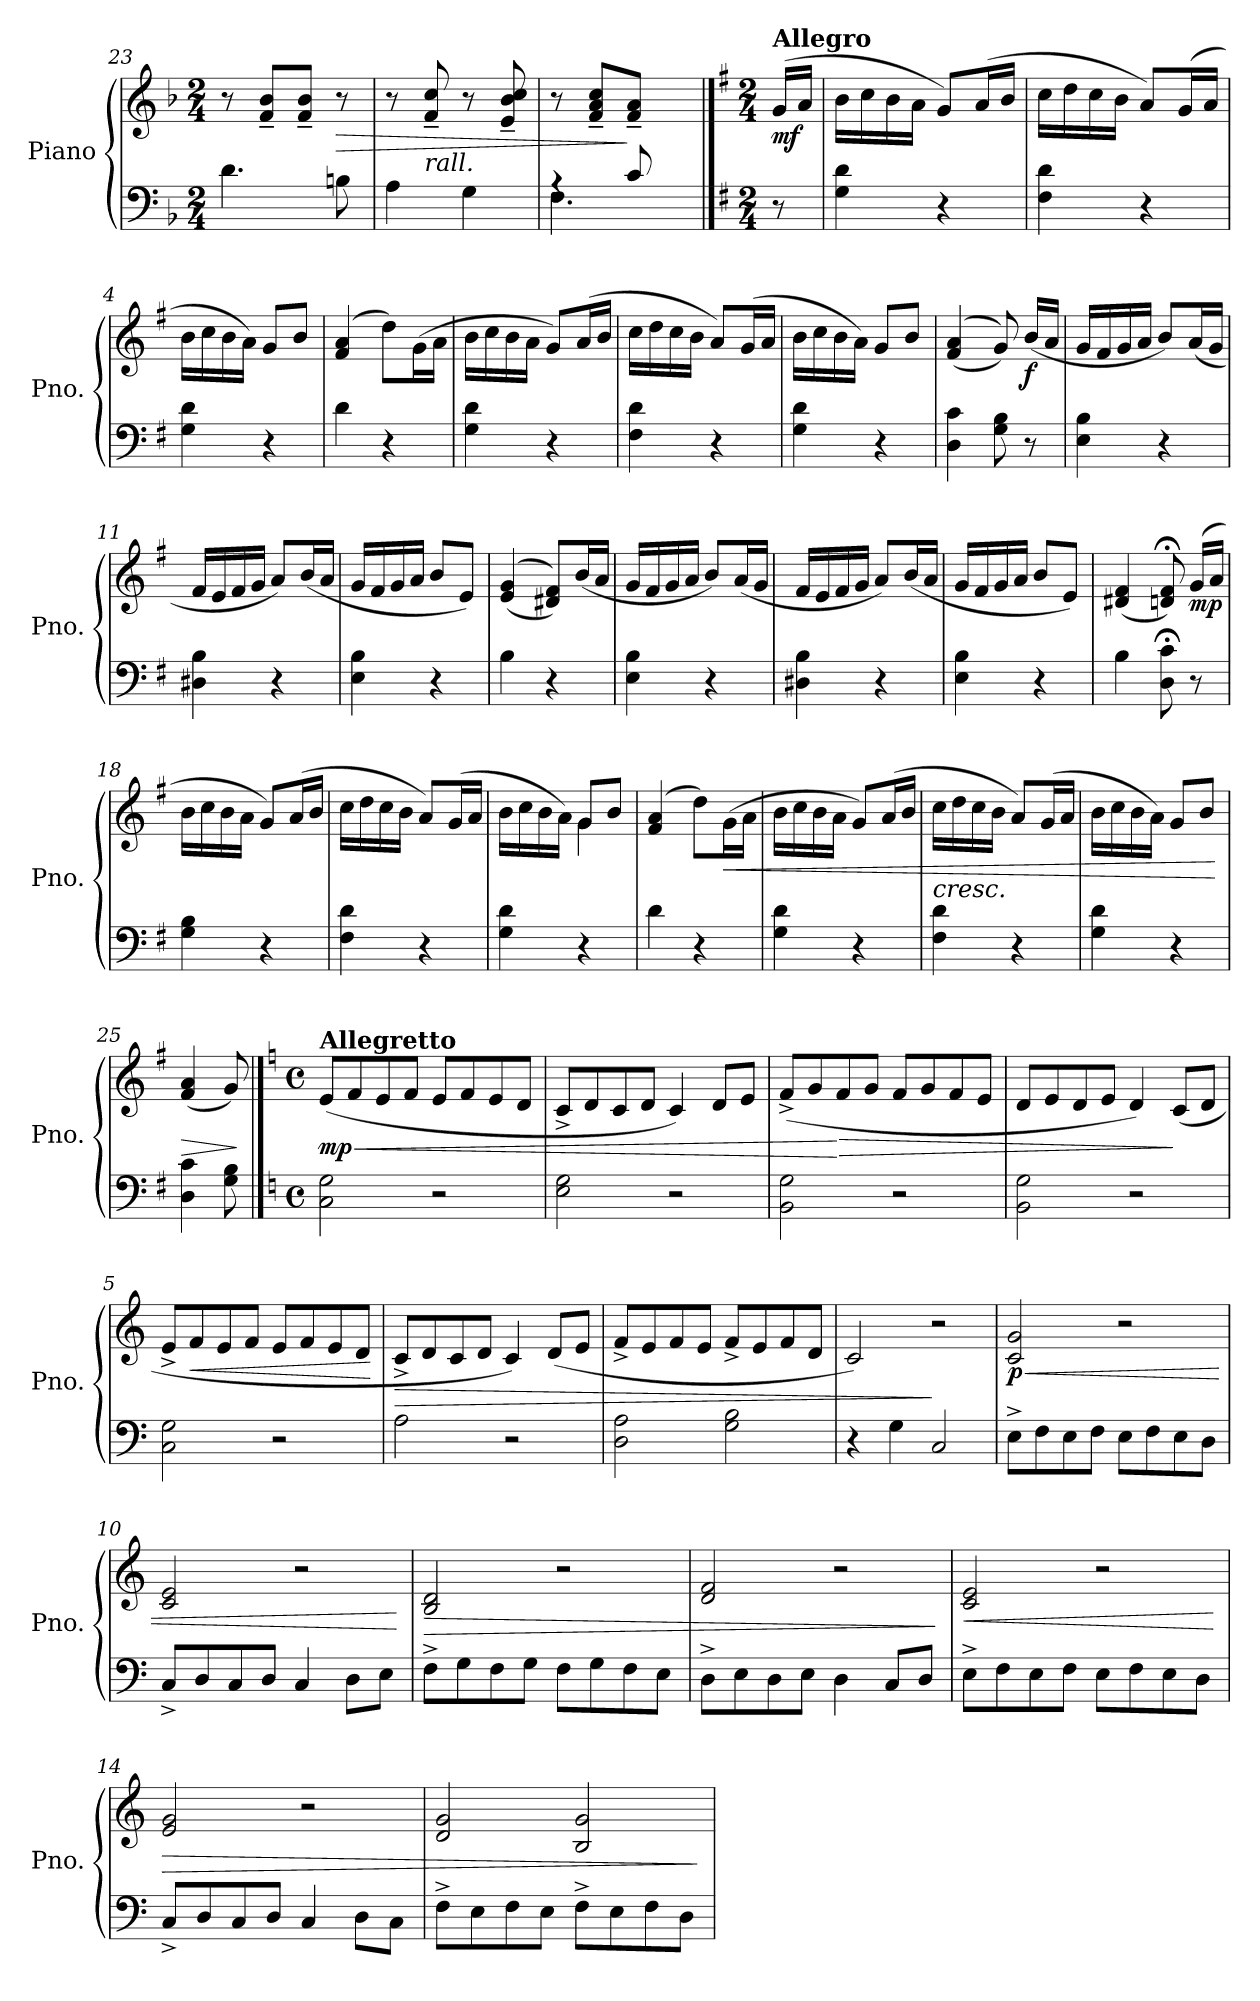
**kern	**kern	**dynam
*part1	*part1	*part1
*staff2	*staff1	*staff1/2
*I"Piano	*	*
*I'Pno.	*	*
*clefF4	*clefG2	*
*k[b-]	*k[b-]	*
*M2/4	*M2/4	*
=23	=23	=23
4.d<\	8r	.
.	8f/~ 8b-/~L	.
.	8f/~ 8b-/~J	.
!	!	!LO:HP:b
8B<\	8r	>
=24	=24	=24
4A\	8r	.
!	!LO:TX:b:i:t=rall.	!
.	8f/~ 8cc/~	.
4G\	8r	.
.	8e/~ 8b-/~ 8cc/~	.
=25	=25	=25
*^	*	*
4rA	4.F\	8r	.
.	.	8f/~ 8a/~ 8cc/~L	.
8c/	.	8f/~ 8a/~J	]
8ryy	8ryy	8ryy	.
*v	*v	*	*
!!LO:LB:g=z
==1	==1	==1
*k[f#]	*k[f#]	*
*M2/4	*M2/4	*
*^	*	*
!	!	!LO:TX:a:B:t=Allegro	!
!	!	!	!LO:DY:b
*v	*v	*	*
8r	(>16g/LL	mf
.	16a/JJ	.
=2	=2	=2
4G\ 4d\	16b\LL	.
.	16cc\	.
.	16b\	.
.	16a\JJ	.
4r	8g/L)	.
.	(>16a/L	.
.	16b/JJ	.
=3	=3	=3
4F#\ 4d\	16cc\LL	.
.	16dd\	.
.	16cc\	.
.	16b\JJ	.
4r	8a/L)	.
.	(>16g/L	.
.	16a/JJ	.
=4	=4	=4
4G\ 4d\	16b\LL	.
.	16cc\	.
.	16b\	.
.	16a\JJ)	.
4r	8g/L	.
.	8b/J	.
=5	=5	=5
4d\	(>4f#/ 4a/	.
4r	8dd\L)	.
.	(>16g\L	.
.	16a\JJ	.
=6	=6	=6
4G\ 4d\	16b\LL	.
.	16cc\	.
.	16b\	.
.	16a\JJ	.
4r	8g/L)	.
.	(>16a/L	.
.	16b/JJ	.
!!LO:LB:g=z
=7	=7	=7
4F#\ 4d\	16cc\LL	.
.	16dd\	.
.	16cc\	.
.	16b\JJ	.
4r	8a/L)	.
.	(>16g/L	.
.	16a/JJ	.
=8	=8	=8
4G\ 4d\	16b\LL	.
.	16cc\	.
.	16b\	.
.	16a\JJ)	.
4r	8g/L	.
.	8b/J	.
=9	=9	=9
4D\ 4c\	(<(>4f#/ 4a/	.
8G\ 8B\	8g/))	.
!	!	!LO:DY:b
8r	(>16b/LL	f
.	16a/JJ	.
=10	=10	=10
4E\ 4B\	16g/LL	.
.	16f#/	.
.	16g/	.
.	16a/JJ	.
4r	8b/L)	.
.	(>16a/L	.
.	16g/JJ	.
=11	=11	=11
4D#X\ 4B\	16f#/LL	.
.	16e/	.
.	16f#/	.
.	16g/JJ	.
4r	8a/L)	.
.	(>16b/L	.
.	16a/JJ	.
!!LO:PB:g=z
=12	=12	=12
4E\ 4B\	16g/LL	.
.	16f#/	.
.	16g/	.
.	16a/JJ	.
4r	8b/L	.
.	8e/J)	.
=13	=13	=13
4B\	(<(>4e/ 4g/	.
4r	8d#X/ 8f#/L))	.
.	(>16b/L	.
.	16a/JJ	.
=14	=14	=14
4E\ 4B\	16g/LL	.
.	16f#/	.
.	16g/	.
.	16a/JJ	.
4r	8b/L)	.
.	(>16a/L	.
.	16g/JJ	.
=15	=15	=15
4D#X\ 4B\	16f#/LL	.
.	16e/	.
.	16f#/	.
.	16g/JJ	.
4r	8a/L)	.
.	(>16b/L	.
.	16a/JJ	.
=16	=16	=16
4E\ 4B\	16g/LL	.
.	16f#/	.
.	16g/	.
.	16a/JJ	.
4r	8b/L	.
.	8e/J)	.
=17	=17	=17
4B\	(>4d#X/ 4f#/	.
8D\;< 8c\;<	8dn/;< 8f#/;<)	.
!	!	!LO:DY:b
8r	(>16g/LL	mp
.	16a/JJ	.
!!LO:LB:g=z
=18	=18	=18
4G\ 4B\	16b\LL	.
.	16cc\	.
.	16b\	.
.	16a\JJ	.
4r	8g/L)	.
.	(>16a/L	.
.	16b/JJ	.
=19	=19	=19
4F#\ 4d\	16cc\LL	.
.	16dd\	.
.	16cc\	.
.	16b\JJ	.
4r	8a/L)	.
.	(>16g/L	.
.	16a/JJ	.
=20	=20	=20
*	*^	*
4G\ 4d\	16b\LL	4ryy	.
.	16cc\	.	.
.	16b\	.	.
.	16a\JJ)	.	.
4r	8g/L	4g\	.
.	8b/J	.	.
*	*v	*v	*
=21	=21	=21
4d\	(>4f#/ 4a/	.
4r	8dd\L)	.
!	!	!LO:HP:b
.	(>16g\L	<
.	16a\JJ	.
=22	=22	=22
4G\ 4d\	16b\LL	.
.	16cc\	.
.	16b\	.
.	16a\JJ	.
4r	8g/L)	.
.	(>16a/L	.
.	16b/JJ	.
!!LO:LB:g=z
=23	=23	=23
!	!LO:TX:b:i:t=cresc.	!
4F#\ 4d\	16cc\LL	.
.	16dd\	.
.	16cc\	.
.	16b\JJ	.
4r	8a/L)	.
.	(>16g/L	.
.	16a/JJ	.
=24	=24	=24
4G\ 4d\	16b\LL	.
.	16cc\	.
.	16b\	.
.	16a\JJ)	.
4r	8g/L	.
.	8b/J	.
.	.	[
=25	=25	=25
!	!	!LO:HP:b
4D\ 4c\	(<4f#/ 4a/	>
8G\ 8B\	8g/)	.
.	.	]
!!LO:LB:g=z
==1	==1	==1
*k[]	*k[]	*
*M4/4	*M4/4	*
*met(c)	*met(c)	*
!	!LO:TX:a:B:t=Allegretto	!
!	!	!LO:HP:b
!	!	!LO:DY:n=1:b
2C\< 2G\<	(<8e/L	< mp
.	8f/	.
.	8e/	.
.	8f/J	.
2r	8e/L	.
.	8f/	.
.	8e/	.
.	8d/J	.
=2	=2	=2
2E\< 2G\<	8c^/L	.
.	8d/	.
.	8c/	.
.	8d/J	.
2r	4c/)	.
.	8d/L	.
.	8e/J	.
=3	=3	=3
2BB\< 2G\<	(<8f^/L	.
.	8g/	.
!	!	!LO:HP:n=1:b
.	8f/	[ >
.	8g/J	.
2r	8f/L	.
.	8g/	.
.	8f/	.
.	8e/J	.
!!LO:LB:g=z
=4	=4	=4
2BB\ 2G\	8d/L	.
.	8e/	.
.	8d/	.
.	8e/J	.
2r	4d/)	.
.	(<8c/L	]
.	8d/J	.
=5	=5	=5
2C\ 2G\	8e^/L	.
!	!	!LO:HP:b
.	8f/	<
.	8e/	.
.	8f/J	.
2r	8e/L	.
.	8f/	.
.	8e/	.
.	8d/J	.
.	.	[
=6	=6	=6
!	!	!LO:HP:b
2A\	8c^/L	>
.	8d/	.
.	8c/	.
.	8d/J	.
2r	4c/)	.
.	(<8d/L	.
.	8e/J	.
!!LO:LB:g=z
=7	=7	=7
2D\< 2A\<	8f^/L	.
.	8e/	.
.	8f/	.
.	8e/J	.
2G\< 2B\<	8f^/L	.
.	8e/	.
.	8f/	.
.	8d/J	.
=8	=8	=8
4r	2c/)	.
4G\	.	.
2C/	2r	]
=9	=9	=9
!	!	!LO:HP:b
!	!	!LO:DY:n=1:b
8E<^\L	2c/ 2g/	< p
8F\	.	.
8E\	.	.
8F\J	.	.
8E\L	2r	.
8F\	.	.
8E\	.	.
8D\J	.	.
=10	=10	=10
8C^/L	2c/ 2e/	.
8D/	.	.
8C/	.	.
8D/J	.	.
4C/	2r	.
8D\L	.	.
8E\J	.	.
.	.	[
!!LO:PB:g=z
=11	=11	=11
!	!	!LO:HP:b
8F^\L	2B/ 2d/	>
8G\	.	.
8F\	.	.
8G\J	.	.
8F\L	2r	.
8G\	.	.
8F\	.	.
8E\J	.	.
=12	=12	=12
8D^\L	2d/ 2f/	.
8E\	.	.
8D\	.	.
8E\J	.	.
4D\	2r	.
8C/L	.	.
8D/J	.	.
.	.	]
=13	=13	=13
!	!	!LO:HP:b
8E^\L	2c/ 2e/	<
8F\	.	.
8E\	.	.
8F\J	.	.
8E\L	2r	.
8F\	.	.
8E\	.	.
8D\J	.	.
.	.	[
!!LO:LB:g=z
=14	=14	=14
!	!	!LO:HP:b
8C^/L	2e/ 2g/	>
8D/	.	.
8C/	.	.
8D/J	.	.
4C/	2r	.
8D\L	.	.
8C\J	.	.
=15	=15	=15
8F^\L	2d/ 2g/	.
8E\	.	.
8F\	.	.
8E\J	.	.
8F^\L	2B/ 2g/	.
8E\	.	.
8F\	.	.
8D\J	.	.
.	.	]
=	=	=
*-	*-	*-
